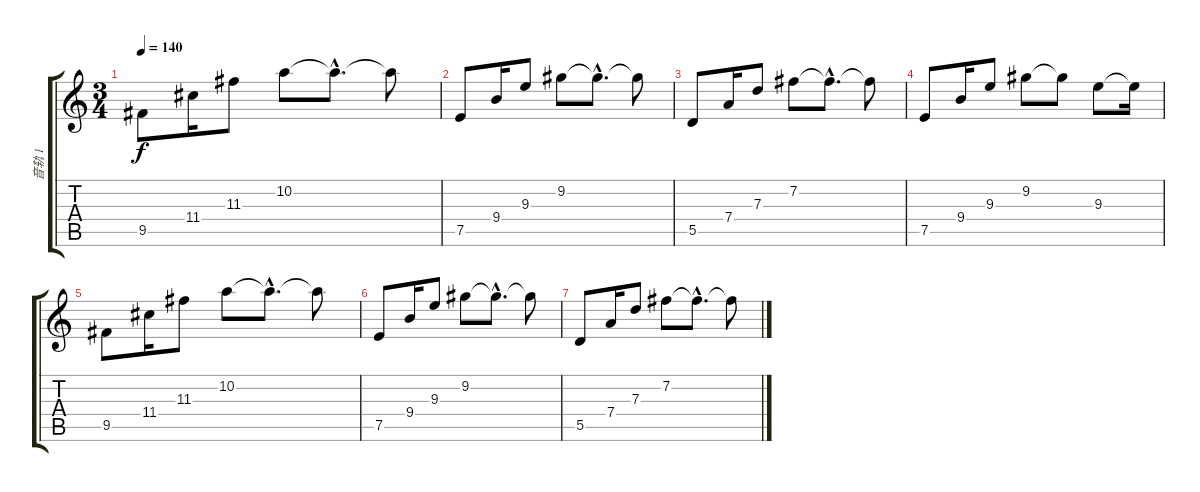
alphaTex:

\track ("音轨 1" "音轨 1") {instrument acousticguitarnylon}
\staff {score tabs}
\tuning (E4 B3 G3 D3 A2 E2) {hide}
\ts (3 4)
\tempo 140
\clef g2
\ks c
9.5.8{dy f instrument acousticguitarnylon} 11.4.16 11.3.8 10.2.8 10.2{hac t}.8{d} 10.2{t}.8 |
7.5.8 9.4.16 9.3.8 9.2.8 9.2{hac t}.8{d} 9.2{t}.8 |
5.5.8 7.4.16 7.3.8 7.2.8 7.2{hac t}.8{d} 7.2{t}.8 |
7.5.8 9.4.16 9.3.8 9.2.8 9.2{t}.8 9.3.8 9.3{t}.16 |
9.5.8 11.4.16 11.3.8 10.2.8 10.2{hac t}.8{d} 10.2{t}.8 |
7.5.8 9.4.16 9.3.8 9.2.8 9.2{hac t}.8{d} 9.2{t}.8 |
5.5.8 7.4.16 7.3.8 7.2.8 7.2{hac t}.8{d} 7.2{t}.8
